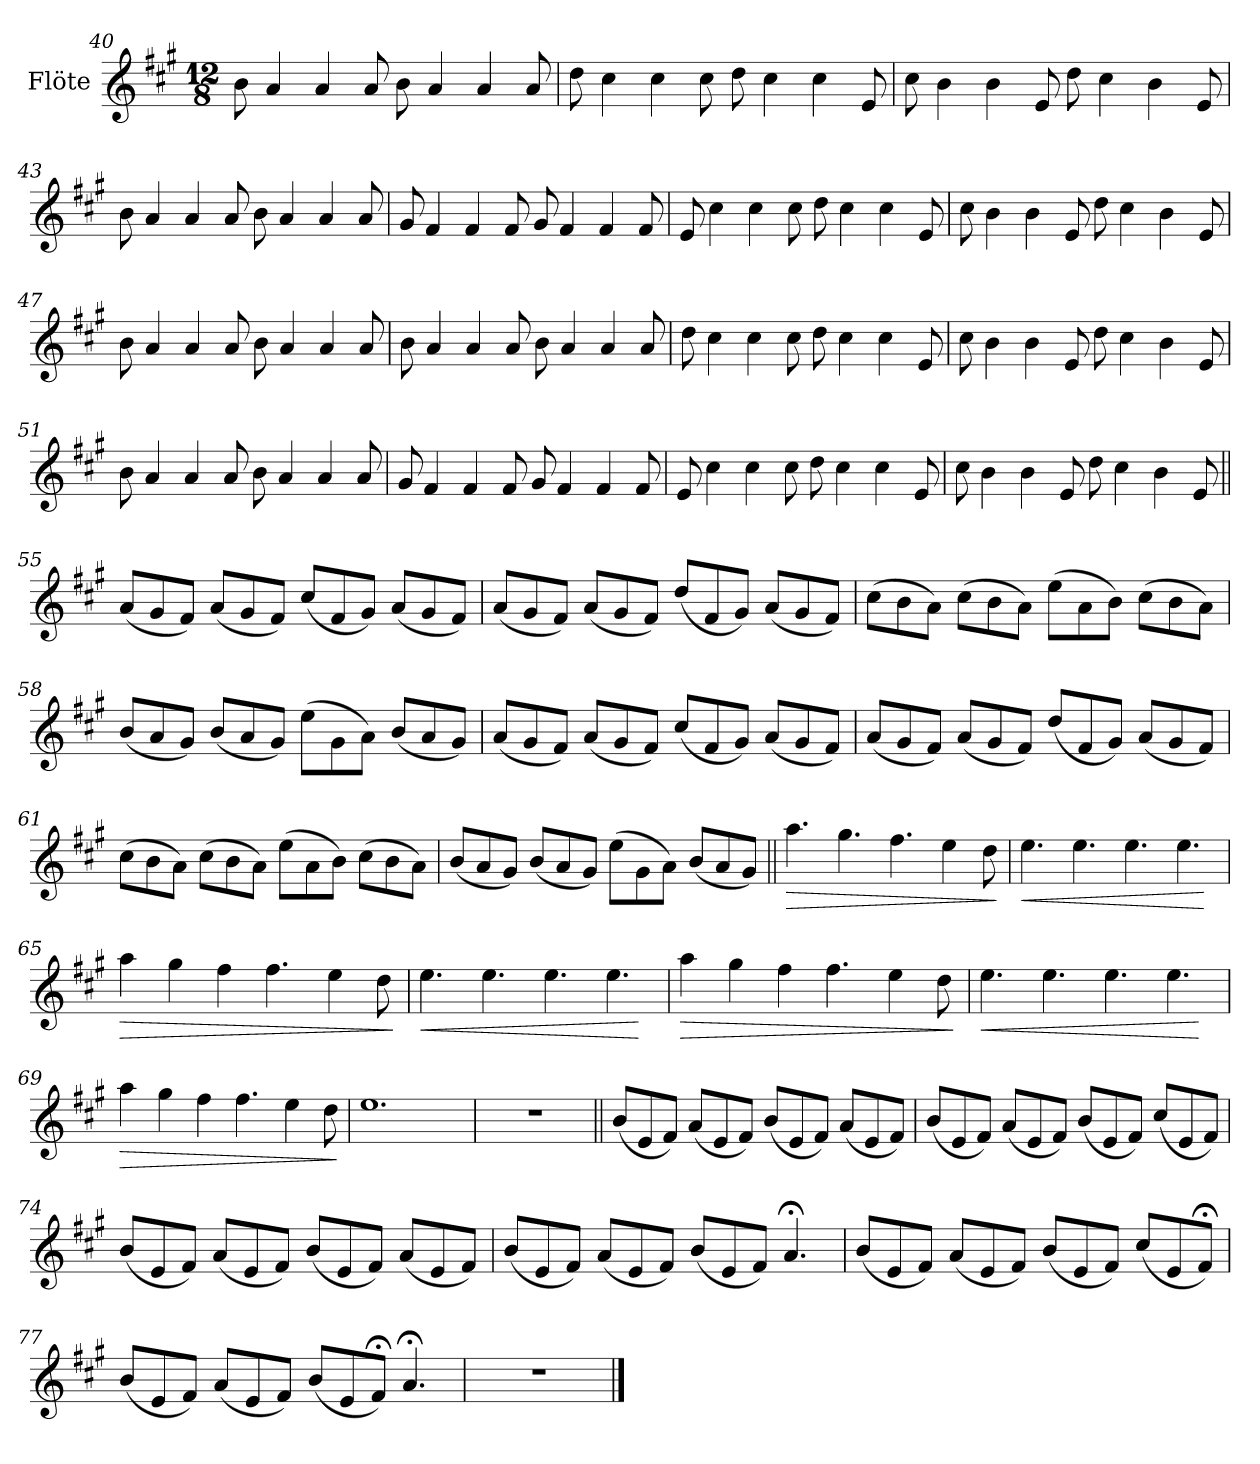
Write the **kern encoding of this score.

**kern	**dynam
*part1	*part1
*staff1	*staff1
*I"Flöte	*
*I'Fl.	*
!!LO:LB:g=z
*clefG2	*
*k[f#c#g#]	*
*M12/8	*
=40	=40
8b\	.
4a/	.
4a/	.
8a/	.
8b\	.
4a/	.
4a/	.
8a/	.
=41	=41
8dd\	.
4cc#\	.
4cc#\	.
8cc#\	.
8dd\	.
4cc#\	.
4cc#\	.
8e/	.
=42	=42
8cc#\	.
4b\	.
4b\	.
8e/	.
8dd\	.
4cc#\	.
4b\	.
8e/	.
=43	=43
8b\	.
4a/	.
4a/	.
8a/	.
8b\	.
4a/	.
4a/	.
8a/	.
!!LO:LB:g=z
=44	=44
8g#/	.
4f#/	.
4f#/	.
8f#/	.
8g#/	.
4f#/	.
4f#/	.
8f#/	.
=45	=45
8e/	.
4cc#\	.
4cc#\	.
8cc#\	.
8dd\	.
4cc#\	.
4cc#\	.
8e/	.
=46	=46
8cc#\	.
4b\	.
4b\	.
8e/	.
8dd\	.
4cc#\	.
4b\	.
8e/	.
=47	=47
8b\	.
4a/	.
4a/	.
8a/	.
8b\	.
4a/	.
4a/	.
8a/	.
!!LO:PB:g=z
=48	=48
8b\	.
4a/	.
4a/	.
8a/	.
8b\	.
4a/	.
4a/	.
8a/	.
=49	=49
8dd\	.
4cc#\	.
4cc#\	.
8cc#\	.
8dd\	.
4cc#\	.
4cc#\	.
8e/	.
=50	=50
8cc#\	.
4b\	.
4b\	.
8e/	.
8dd\	.
4cc#\	.
4b\	.
8e/	.
=51	=51
8b\	.
4a/	.
4a/	.
8a/	.
8b\	.
4a/	.
4a/	.
8a/	.
!!LO:LB:g=z
=52	=52
8g#/	.
4f#/	.
4f#/	.
8f#/	.
8g#/	.
4f#/	.
4f#/	.
8f#/	.
=53	=53
8e/	.
4cc#\	.
4cc#\	.
8cc#\	.
8dd\	.
4cc#\	.
4cc#\	.
8e/	.
=54	=54
8cc#\	.
4b\	.
4b\	.
8e/	.
8dd\	.
4cc#\	.
4b\	.
8e/	.
=55||	=55||
(8a/L	.
8g#/	.
8f#/J)	.
(8a/L	.
8g#/	.
8f#/J)	.
(8cc#/L	.
8f#/	.
8g#/J)	.
(8a/L	.
8g#/	.
8f#/J)	.
!!LO:LB:g=z
=56	=56
(8a/L	.
8g#/	.
8f#/J)	.
(8a/L	.
8g#/	.
8f#/J)	.
(8dd/L	.
8f#/	.
8g#/J)	.
(8a/L	.
8g#/	.
8f#/J)	.
=57	=57
(8cc#\L	.
8b\	.
8a\J)	.
(8cc#\L	.
8b\	.
8a\J)	.
(8ee\L	.
8a\	.
8b\J)	.
(8cc#\L	.
8b\	.
8a\J)	.
=58	=58
(8b/L	.
8a/	.
8g#/J)	.
(8b/L	.
8a/	.
8g#/J)	.
(8ee\L	.
8g#\	.
8a\J)	.
(8b/L	.
8a/	.
8g#/J)	.
!!LO:LB:g=z
=59	=59
(8a/L	.
8g#/	.
8f#/J)	.
(8a/L	.
8g#/	.
8f#/J)	.
(8cc#/L	.
8f#/	.
8g#/J)	.
(8a/L	.
8g#/	.
8f#/J)	.
=60	=60
(8a/L	.
8g#/	.
8f#/J)	.
(8a/L	.
8g#/	.
8f#/J)	.
(8dd/L	.
8f#/	.
8g#/J)	.
(8a/L	.
8g#/	.
8f#/J)	.
=61	=61
(8cc#\L	.
8b\	.
8a\J)	.
(8cc#\L	.
8b\	.
8a\J)	.
(8ee\L	.
8a\	.
8b\J)	.
(8cc#\L	.
8b\	.
8a\J)	.
!!LO:LB:g=z
=62	=62
(8b/L	.
8a/	.
8g#/J)	.
(8b/L	.
8a/	.
8g#/J)	.
(8ee\L	.
8g#\	.
8a\J)	.
(8b/L	.
8a/	.
8g#/J)	.
=63||	=63||
!	!LO:HP:b
4.aa\	>
4.gg#\	.
4.ff#\	.
4ee\	.
8dd\	.
.	]
=64	=64
!	!LO:HP:b
4.ee\	<
4.ee\	.
4.ee\	.
4.ee\	.
.	[
=65	=65
!	!LO:HP:b
4aa\	>
4gg#\	.
4ff#\	.
4.ff#\	.
4ee\	.
8dd\	.
.	]
=66	=66
!	!LO:HP:b
4.ee\	<
4.ee\	.
4.ee\	.
4.ee\	.
.	[
!!LO:LB:g=z
=67	=67
!	!LO:HP:b
4aa\	>
4gg#\	.
4ff#\	.
4.ff#\	.
4ee\	.
8dd\	.
.	]
=68	=68
!	!LO:HP:b
4.ee\	<
4.ee\	.
4.ee\	.
4.ee\	.
.	[
=69	=69
!	!LO:HP:b
4aa\	>
4gg#\	.
4ff#\	.
4.ff#\	.
4ee\	.
8dd\	.
.	]
=70	=70
1.ee	.
=71	=71
1.r	.
=72||	=72||
(8b/L	.
8e/	.
8f#/J)	.
(8a/L	.
8e/	.
8f#/J)	.
(8b/L	.
8e/	.
8f#/J)	.
(8a/L	.
8e/	.
8f#/J)	.
!!LO:LB:g=z
=73	=73
(8b/L	.
8e/	.
8f#/J)	.
(8a/L	.
8e/	.
8f#/J)	.
(8b/L	.
8e/	.
8f#/J)	.
(8cc#/L	.
8e/	.
8f#/J)	.
=74	=74
(8b/L	.
8e/	.
8f#/J)	.
(8a/L	.
8e/	.
8f#/J)	.
(8b/L	.
8e/	.
8f#/J)	.
(8a/L	.
8e/	.
8f#/J)	.
=75	=75
(8b/L	.
8e/	.
8f#/J)	.
(8a/L	.
8e/	.
8f#/J)	.
(8b/L	.
8e/	.
8f#/J)	.
4.a;</	.
!!LO:LB:g=z
=76	=76
(8b/L	.
8e/	.
8f#/J)	.
(8a/L	.
8e/	.
8f#/J)	.
(8b/L	.
8e/	.
8f#/J)	.
(8cc#/L	.
8e/	.
8f#;</J)	.
=77	=77
(8b/L	.
8e/	.
8f#/J)	.
(8a/L	.
8e/	.
8f#/J)	.
(8b/L	.
8e/	.
8f#;</J)	.
4.a;</	.
=78	=78
1.r	.
==	==
*-	*-
